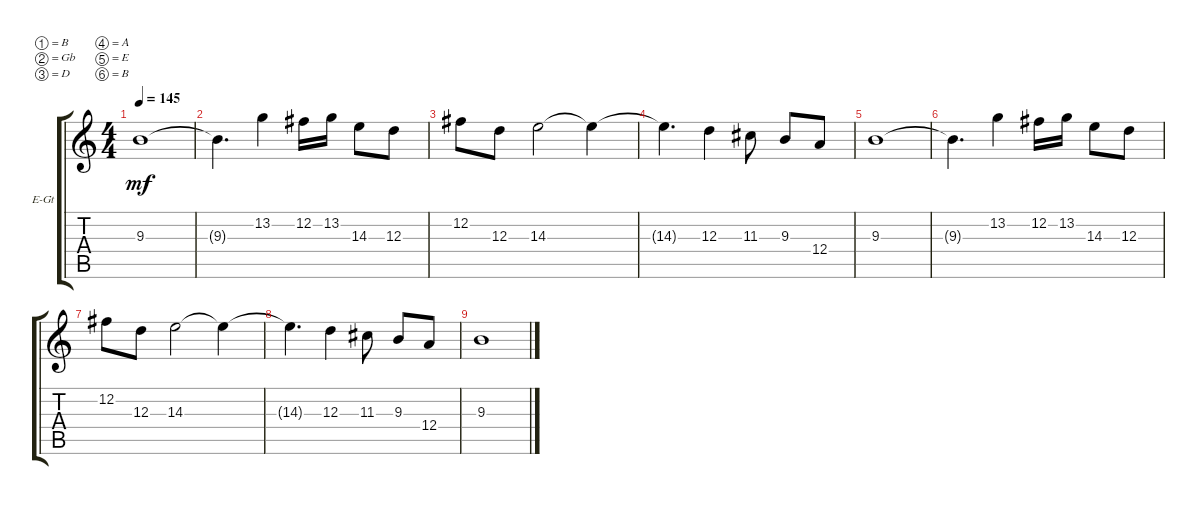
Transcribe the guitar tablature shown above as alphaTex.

\bracketExtendMode groupsimilarinstruments
\firstSystemTrackNameOrientation horizontal
\otherSystemsTrackNameOrientation horizontal
\track ("Electric Lead-2" "E-Gt") {instrument distortionguitar}
\staff {score tabs}
\tuning (B3 Gb3 D3 A2 E2 B1)
\ts (4 4)
\tempo 145
\clef g2
\ks c
9.3.1{dy mf} |
9.3{t}.4{d} 13.2.4 12.2.16 13.2.16 14.3.8 12.3.8 |
12.2.8 12.3.8 14.3.2 14.3{t}.4 |
14.3{t}.4{d} 12.3.4 11.3.8 9.3.8 12.4.8 |
9.3.1 |
9.3{t}.4{d} 13.2.4 12.2.16 13.2.16 14.3.8 12.3.8 |
12.2.8 12.3.8 14.3.2 14.3{t}.4 |
14.3{t}.4{d} 12.3.4 11.3.8 9.3.8 12.4.8 |
9.3.1
